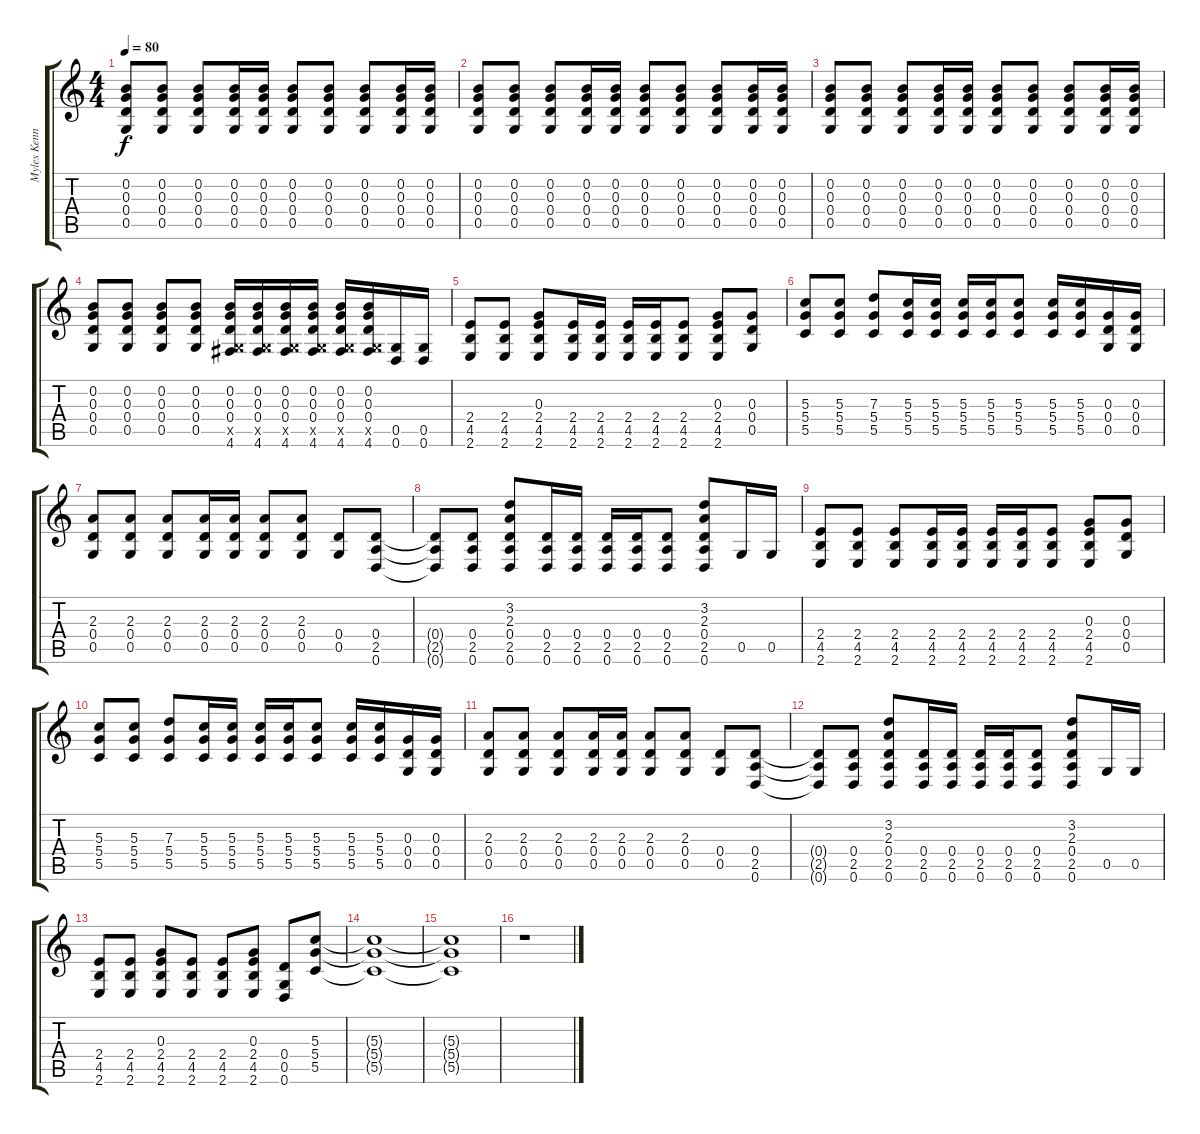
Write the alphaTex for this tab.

\track ("Myles Kennedy Acoustic" "Myles Kenn") {instrument acousticguitarnylon}
\staff {score tabs}
\tuning (D4 B3 G3 D3 G2 D2) {hide}
\ts (4 4)
\tempo 80
\clef g2
\ks c
(0.2 0.3 0.4 0.5).8{dy f} (0.2 0.3 0.4 0.5).8 (0.2 0.3 0.4 0.5).8 (0.2 0.3 0.4 0.5).16 (0.2 0.3 0.4 0.5).16 (0.2 0.3 0.4 0.5).8 (0.2 0.3 0.4 0.5).8 (0.2 0.3 0.4 0.5).8 (0.2 0.3 0.4 0.5).16 (0.2 0.3 0.4 0.5).16 |
(0.2 0.3 0.4 0.5).8 (0.2 0.3 0.4 0.5).8 (0.2 0.3 0.4 0.5).8 (0.2 0.3 0.4 0.5).16 (0.2 0.3 0.4 0.5).16 (0.2 0.3 0.4 0.5).8 (0.2 0.3 0.4 0.5).8 (0.2 0.3 0.4 0.5).8 (0.2 0.3 0.4 0.5).16 (0.2 0.3 0.4 0.5).16 |
(0.2 0.3 0.4 0.5).8 (0.2 0.3 0.4 0.5).8 (0.2 0.3 0.4 0.5).8 (0.2 0.3 0.4 0.5).16 (0.2 0.3 0.4 0.5).16 (0.2 0.3 0.4 0.5).8 (0.2 0.3 0.4 0.5).8 (0.2 0.3 0.4 0.5).8 (0.2 0.3 0.4 0.5).16 (0.2 0.3 0.4 0.5).16 |
(0.2 0.3 0.4 0.5).8 (0.2 0.3 0.4 0.5).8 (0.2 0.3 0.4 0.5).8 (0.2 0.3 0.4 0.5).8 (0.2 0.3 0.4 0.5{x} 4.6).16 (0.2 0.3 0.4 0.5{x} 4.6).16 (0.2 0.3 0.4 0.5{x} 4.6).16 (0.2 0.3 0.4 0.5{x} 4.6).16 (0.2 0.3 0.4 0.5{x} 4.6).16 (0.2 0.3 0.4 0.5{x} 4.6).16 (0.5 0.6).16 (0.5 0.6).16 |
(2.4 4.5 2.6).8 (2.4 4.5 2.6).8 (0.3 2.4 4.5 2.6).8 (2.4 4.5 2.6).16 (2.4 4.5 2.6).16 (2.4 4.5 2.6).16 (2.4 4.5 2.6).16 (2.4 4.5 2.6).8 (0.3 2.4 4.5 2.6).8 (0.3 0.4 0.5).8 |
(5.3 5.4 5.5).8 (5.3 5.4 5.5).8 (7.3 5.4 5.5).8 (5.3 5.4 5.5).16 (5.3 5.4 5.5).16 (5.3 5.4 5.5).16 (5.3 5.4 5.5).16 (5.3 5.4 5.5).8 (5.3 5.4 5.5).16 (5.3 5.4 5.5).16 (0.3 0.4 0.5).16 (0.3 0.4 0.5).16 |
(2.3 0.4 0.5).8 (2.3 0.4 0.5).8 (2.3 0.4 0.5).8 (2.3 0.4 0.5).16 (2.3 0.4 0.5).16 (2.3 0.4 0.5).8 (2.3 0.4 0.5).8 (0.4 0.5).8 (0.4 2.5 0.6).8 |
(0.4{t} 2.5{t} 0.6{t}).8 (0.4 2.5 0.6).8 (3.2 2.3 0.4 2.5 0.6).8 (0.4 2.5 0.6).16 (0.4 2.5 0.6).16 (0.4 2.5 0.6).16 (0.4 2.5 0.6).16 (0.4 2.5 0.6).8 (3.2 2.3 0.4 2.5 0.6).8 0.5.16 0.5.16 |
(2.4 4.5 2.6).8 (2.4 4.5 2.6).8 (2.4 4.5 2.6).8 (2.4 4.5 2.6).16 (2.4 4.5 2.6).16 (2.4 4.5 2.6).16 (2.4 4.5 2.6).16 (2.4 4.5 2.6).8 (0.3 2.4 4.5 2.6).8 (0.3 0.4 0.5).8 |
(5.3 5.4 5.5).8 (5.3 5.4 5.5).8 (7.3 5.4 5.5).8 (5.3 5.4 5.5).16 (5.3 5.4 5.5).16 (5.3 5.4 5.5).16 (5.3 5.4 5.5).16 (5.3 5.4 5.5).8 (5.3 5.4 5.5).16 (5.3 5.4 5.5).16 (0.3 0.4 0.5).16 (0.3 0.4 0.5).16 |
(2.3 0.4 0.5).8 (2.3 0.4 0.5).8 (2.3 0.4 0.5).8 (2.3 0.4 0.5).16 (2.3 0.4 0.5).16 (2.3 0.4 0.5).8 (2.3 0.4 0.5).8 (0.4 0.5).8 (0.4 2.5 0.6).8 |
(0.4{t} 2.5{t} 0.6{t}).8 (0.4 2.5 0.6).8 (3.2 2.3 0.4 2.5 0.6).8 (0.4 2.5 0.6).16 (0.4 2.5 0.6).16 (0.4 2.5 0.6).16 (0.4 2.5 0.6).16 (0.4 2.5 0.6).8 (3.2 2.3 0.4 2.5 0.6).8 0.5.16 0.5.16 |
(2.4 4.5 2.6).8 (2.4 4.5 2.6).8 (0.3 2.4 4.5 2.6).8 (2.4 4.5 2.6).8 (2.4 4.5 2.6).8 (0.3 2.4 4.5 2.6).8 (0.4 0.5 0.6).8 (5.3 5.4 5.5).8 |
(5.3{t} 5.4{t} 5.5{t}).1 |
(5.3{t} 5.4{t} 5.5{t}).1 |
r.1
